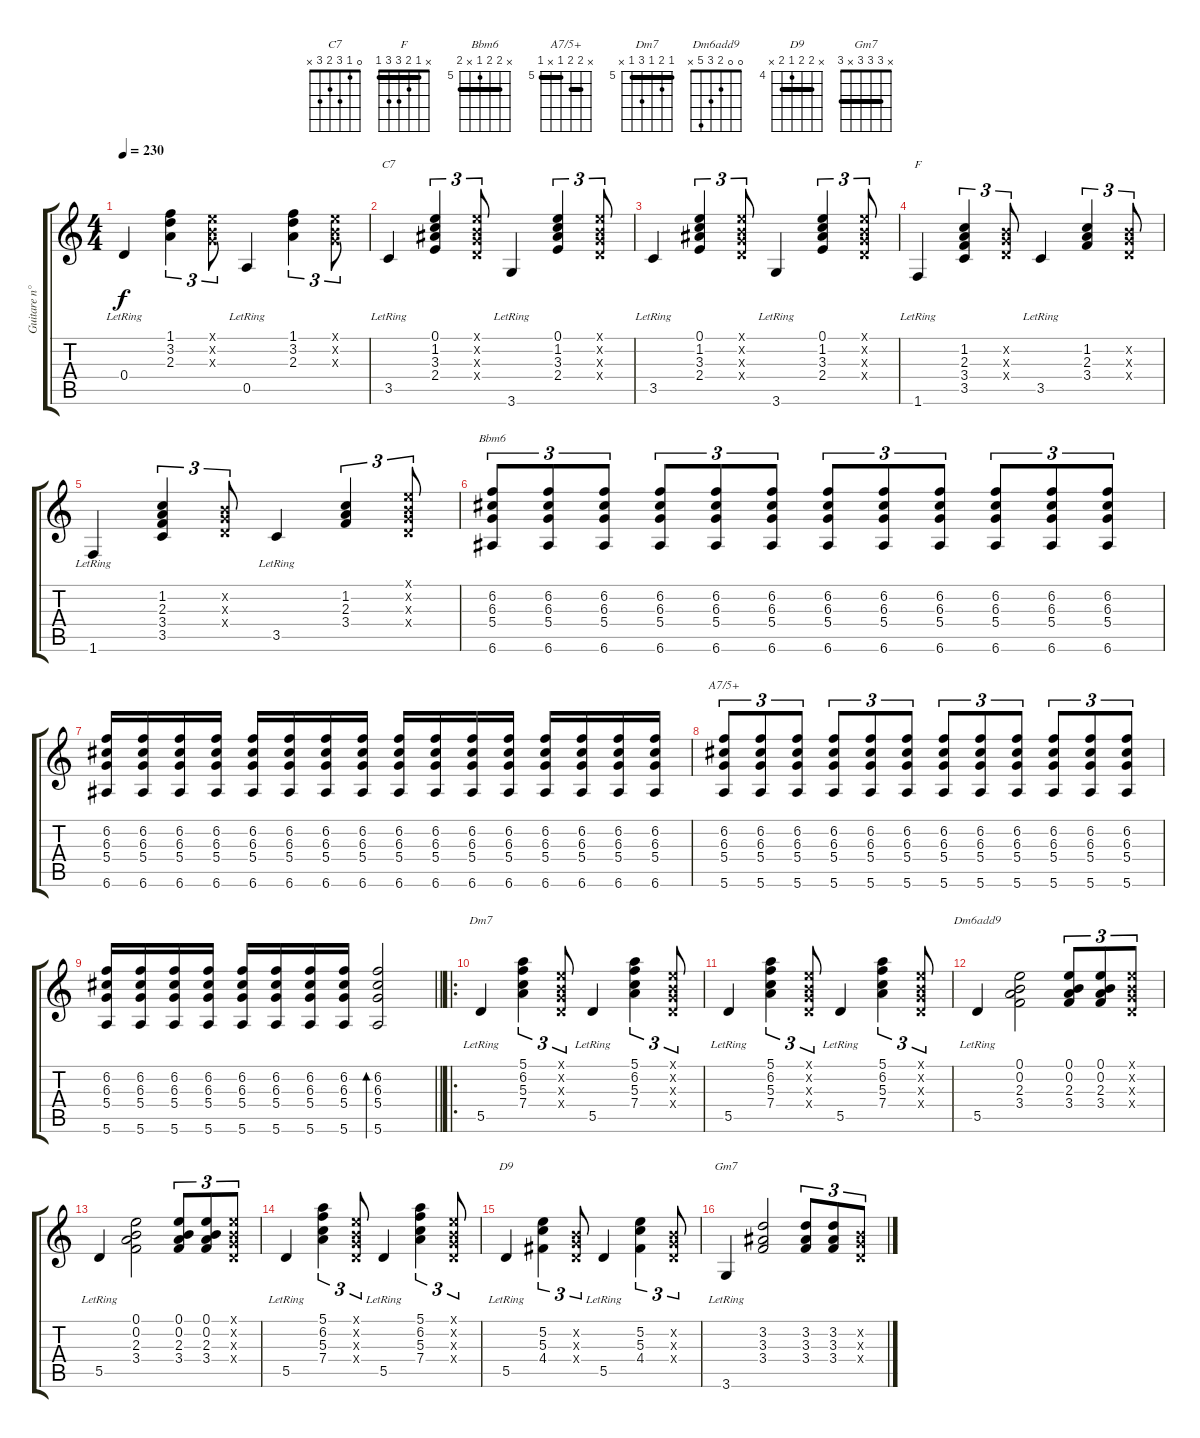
\track ("Guitare n°2" "Guitare n°") {instrument acousticguitarsteel}
\staff {score tabs}
\tuning (E4 B3 G3 D3 A2 E2) {hide}
\chord ("C7" 0 1 3 2 3 x)
\chord ("F" x 1 2 3 3 1) {barre 1}
\chord ("Bbm6" x 6 6 5 x 6) {firstfret 5 barre 6}
\chord ("A7/5+" x 6 6 5 x 5) {firstfret 5 barre (5 6)}
\chord ("Dm7" 5 6 5 7 5 x) {firstfret 5 barre 5}
\chord ("Dm6add9" 0 0 2 3 5 x)
\chord ("D9" x 5 5 4 5 x) {firstfret 4 barre 5}
\chord ("Gm7" x 3 3 3 x 3) {barre 3}
\ts (4 4)
\tempo 230
\clef g2
\ks c
0.4{lr}.4{dy f} (1.1 3.2 2.3).4{tu (3 2)} (0.1{x} 0.2{x} 0.3{x}).8{tu (3 2)} 0.5{lr}.4 (1.1 3.2 2.3).4{tu (3 2)} (0.1{x} 0.2{x} 0.3{x}).8{tu (3 2)} |
3.5{lr}.4{ch "C7"} (0.1 1.2 3.3 2.4).4{tu (3 2)} (0.1{x} 0.2{x} 0.3{x} 0.4{x}).8{tu (3 2)} 3.6{lr}.4 (0.1 1.2 3.3 2.4).4{tu (3 2)} (0.1{x} 0.2{x} 0.3{x} 0.4{x}).8{tu (3 2)} |
3.5{lr}.4 (0.1 1.2 3.3 2.4).4{tu (3 2)} (0.1{x} 0.2{x} 0.3{x} 0.4{x}).8{tu (3 2)} 3.6{lr}.4 (0.1 1.2 3.3 2.4).4{tu (3 2)} (0.1{x} 0.2{x} 0.3{x} 0.4{x}).8{tu (3 2)} |
1.6{lr}.4{ch "F"} (1.2 2.3 3.4 3.5).4{tu (3 2)} (0.2{x} 0.3{x} 0.4{x}).8{tu (3 2)} 3.5{lr}.4 (1.2 2.3 3.4).4{tu (3 2)} (0.2{x} 0.3{x} 0.4{x}).8{tu (3 2)} |
1.6{lr}.4 (1.2 2.3 3.4 3.5).4{tu (3 2)} (0.2{x} 0.3{x} 0.4{x}).8{tu (3 2)} 3.5{lr}.4 (1.2 2.3 3.4).4{tu (3 2)} (0.1{x} 0.2{x} 0.3{x} 0.4{x}).8{tu (3 2)} |
(6.2 6.3 5.4 6.6).8{tu (3 2) ch "Bbm6"} (6.2 6.3 5.4 6.6).8{tu (3 2)} (6.2 6.3 5.4 6.6).8{tu (3 2)} (6.2 6.3 5.4 6.6).8{tu (3 2)} (6.2 6.3 5.4 6.6).8{tu (3 2)} (6.2 6.3 5.4 6.6).8{tu (3 2)} (6.2 6.3 5.4 6.6).8{tu (3 2)} (6.2 6.3 5.4 6.6).8{tu (3 2)} (6.2 6.3 5.4 6.6).8{tu (3 2)} (6.2 6.3 5.4 6.6).8{tu (3 2)} (6.2 6.3 5.4 6.6).8{tu (3 2)} (6.2 6.3 5.4 6.6).8{tu (3 2)} |
(6.2 6.3 5.4 6.6).16 (6.2 6.3 5.4 6.6).16 (6.2 6.3 5.4 6.6).16 (6.2 6.3 5.4 6.6).16 (6.2 6.3 5.4 6.6).16 (6.2 6.3 5.4 6.6).16 (6.2 6.3 5.4 6.6).16 (6.2 6.3 5.4 6.6).16 (6.2 6.3 5.4 6.6).16 (6.2 6.3 5.4 6.6).16 (6.2 6.3 5.4 6.6).16 (6.2 6.3 5.4 6.6).16 (6.2 6.3 5.4 6.6).16 (6.2 6.3 5.4 6.6).16 (6.2 6.3 5.4 6.6).16 (6.2 6.3 5.4 6.6).16 |
(6.2 6.3 5.4 5.6).8{tu (3 2) ch "A7/5+"} (6.2 6.3 5.4 5.6).8{tu (3 2)} (6.2 6.3 5.4 5.6).8{tu (3 2)} (6.2 6.3 5.4 5.6).8{tu (3 2)} (6.2 6.3 5.4 5.6).8{tu (3 2)} (6.2 6.3 5.4 5.6).8{tu (3 2)} (6.2 6.3 5.4 5.6).8{tu (3 2)} (6.2 6.3 5.4 5.6).8{tu (3 2)} (6.2 6.3 5.4 5.6).8{tu (3 2)} (6.2 6.3 5.4 5.6).8{tu (3 2)} (6.2 6.3 5.4 5.6).8{tu (3 2)} (6.2 6.3 5.4 5.6).8{tu (3 2)} |
\barLineRight lightlight
(6.2 6.3 5.4 5.6).16 (6.2 6.3 5.4 5.6).16 (6.2 6.3 5.4 5.6).16 (6.2 6.3 5.4 5.6).16 (6.2 6.3 5.4 5.6).16 (6.2 6.3 5.4 5.6).16 (6.2 6.3 5.4 5.6).16 (6.2 6.3 5.4 5.6).16 (6.2 6.3 5.4 5.6).2{bd 480} |
\ro
5.5{lr}.4{ch "Dm7"} (5.1 6.2 5.3 7.4).4{tu (3 2)} (0.1{x} 0.2{x} 0.3{x} 0.4{x}).8{tu (3 2)} 5.5{lr}.4 (5.1 6.2 5.3 7.4).4{tu (3 2)} (0.1{x} 0.2{x} 0.3{x} 0.4{x}).8{tu (3 2)} |
5.5{lr}.4 (5.1 6.2 5.3 7.4).4{tu (3 2)} (0.1{x} 0.2{x} 0.3{x} 0.4{x}).8{tu (3 2)} 5.5{lr}.4 (5.1 6.2 5.3 7.4).4{tu (3 2)} (0.1{x} 0.2{x} 0.3{x} 0.4{x}).8{tu (3 2)} |
5.5{lr}.4{ch "Dm6add9"} (0.1 0.2 2.3 3.4).2 (0.1 0.2 2.3 3.4).8{tu (3 2)} (0.1 0.2 2.3 3.4).8{tu (3 2)} (0.1{x} 0.2{x} 0.3{x} 0.4{x}).8{tu (3 2)} |
5.5{lr}.4 (0.1 0.2 2.3 3.4).2 (0.1 0.2 2.3 3.4).8{tu (3 2)} (0.1 0.2 2.3 3.4).8{tu (3 2)} (0.1{x} 0.2{x} 0.3{x} 0.4{x}).8{tu (3 2)} |
5.5{lr}.4 (5.1 6.2 5.3 7.4).4{tu (3 2)} (0.1{x} 0.2{x} 0.3{x} 0.4{x}).8{tu (3 2)} 5.5{lr}.4 (5.1 6.2 5.3 7.4).4{tu (3 2)} (0.1{x} 0.2{x} 0.3{x} 0.4{x}).8{tu (3 2)} |
5.5{lr}.4{ch "D9"} (5.2 5.3 4.4).4{tu (3 2)} (0.2{x} 0.3{x} 0.4{x}).8{tu (3 2)} 5.5{lr}.4 (5.2 5.3 4.4).4{tu (3 2)} (0.2{x} 0.3{x} 0.4{x}).8{tu (3 2)} |
3.6{lr}.4{ch "Gm7"} (3.2 3.3 3.4).2 (3.2 3.3 3.4).8{tu (3 2)} (3.2 3.3 3.4).8{tu (3 2)} (0.2{x} 0.3{x} 0.4{x}).8{tu (3 2)}
